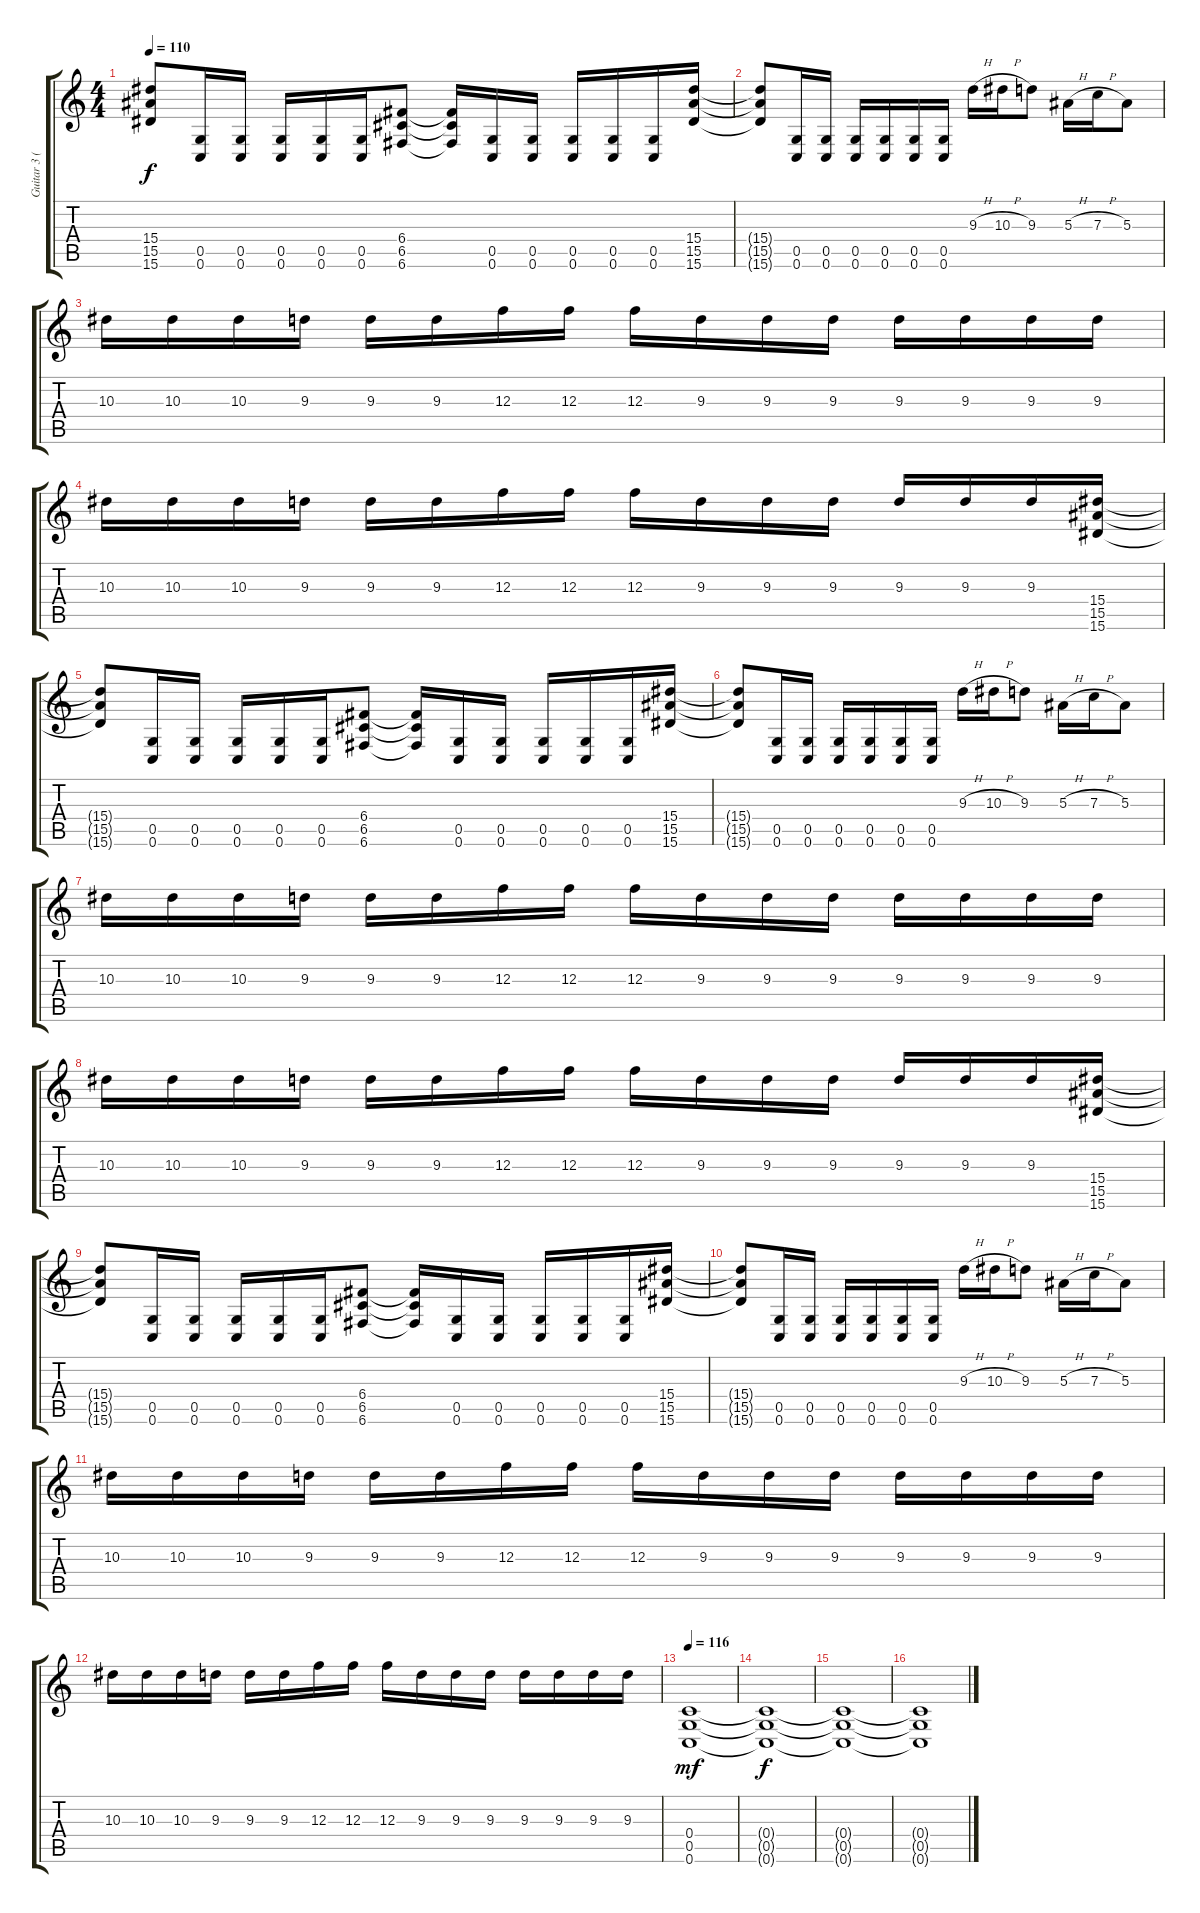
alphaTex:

\track ("Guitar 3 (Clean- Tuck)" "Guitar 3 (") {instrument electricguitarclean}
\staff {score tabs}
\tuning (D4 A3 F3 C3 G2 C2) {hide}
\ts (4 4)
\tempo 110
\clef g2
\ks c
(15.4{t} 15.5{t} 15.6{t}).8{dy f} (0.5 0.6).16 (0.5 0.6).16 (0.5 0.6).16 (0.5 0.6).16 (0.5 0.6).16 (6.4 6.5 6.6).8 (6.4{t} 6.5{t} 6.6{t}).16 (0.5 0.6).16 (0.5 0.6).16 (0.5 0.6).16 (0.5 0.6).16 (0.5 0.6).16 (15.4 15.5 15.6).16 |
(15.4{t} 15.5{t} 15.6{t}).8 (0.5 0.6).16 (0.5 0.6).16 (0.5 0.6).16 (0.5 0.6).16 (0.5 0.6).16 (0.5 0.6).16 9.3{h}.16 10.3{h}.16 9.3.8 5.3{h}.16 7.3{h}.16 5.3.8 |
10.3.16 10.3.16 10.3.16 9.3.16 9.3.16 9.3.16 12.3.16 12.3.16 12.3.16 9.3.16 9.3.16 9.3.16 9.3.16 9.3.16 9.3.16 9.3.16 |
10.3.16 10.3.16 10.3.16 9.3.16 9.3.16 9.3.16 12.3.16 12.3.16 12.3.16 9.3.16 9.3.16 9.3.16 9.3.16 9.3.16 9.3.16 (15.4 15.5 15.6).16 |
(15.4{t} 15.5{t} 15.6{t}).8 (0.5 0.6).16 (0.5 0.6).16 (0.5 0.6).16 (0.5 0.6).16 (0.5 0.6).16 (6.4 6.5 6.6).8 (6.4{t} 6.5{t} 6.6{t}).16 (0.5 0.6).16 (0.5 0.6).16 (0.5 0.6).16 (0.5 0.6).16 (0.5 0.6).16 (15.4 15.5 15.6).16 |
(15.4{t} 15.5{t} 15.6{t}).8 (0.5 0.6).16 (0.5 0.6).16 (0.5 0.6).16 (0.5 0.6).16 (0.5 0.6).16 (0.5 0.6).16 9.3{h}.16 10.3{h}.16 9.3.8 5.3{h}.16 7.3{h}.16 5.3.8 |
10.3.16 10.3.16 10.3.16 9.3.16 9.3.16 9.3.16 12.3.16 12.3.16 12.3.16 9.3.16 9.3.16 9.3.16 9.3.16 9.3.16 9.3.16 9.3.16 |
10.3.16 10.3.16 10.3.16 9.3.16 9.3.16 9.3.16 12.3.16 12.3.16 12.3.16 9.3.16 9.3.16 9.3.16 9.3.16 9.3.16 9.3.16 (15.4 15.5 15.6).16 |
(15.4{t} 15.5{t} 15.6{t}).8 (0.5 0.6).16 (0.5 0.6).16 (0.5 0.6).16 (0.5 0.6).16 (0.5 0.6).16 (6.4 6.5 6.6).8 (6.4{t} 6.5{t} 6.6{t}).16 (0.5 0.6).16 (0.5 0.6).16 (0.5 0.6).16 (0.5 0.6).16 (0.5 0.6).16 (15.4 15.5 15.6).16 |
(15.4{t} 15.5{t} 15.6{t}).8 (0.5 0.6).16 (0.5 0.6).16 (0.5 0.6).16 (0.5 0.6).16 (0.5 0.6).16 (0.5 0.6).16 9.3{h}.16 10.3{h}.16 9.3.8 5.3{h}.16 7.3{h}.16 5.3.8 |
10.3.16 10.3.16 10.3.16 9.3.16 9.3.16 9.3.16 12.3.16 12.3.16 12.3.16 9.3.16 9.3.16 9.3.16 9.3.16 9.3.16 9.3.16 9.3.16 |
10.3.16 10.3.16 10.3.16 9.3.16 9.3.16 9.3.16 12.3.16 12.3.16 12.3.16 9.3.16 9.3.16 9.3.16 9.3.16 9.3.16 9.3.16 9.3.16 |
\tempo 116
(0.4 0.5 0.6).1{dy mf volume 4 balance 8} |
(0.4{t} 0.5{t} 0.6{t}).1{dy f} |
(0.4{t} 0.5{t} 0.6{t}).1 |
(0.4{t} 0.5{t} 0.6{t}).1
